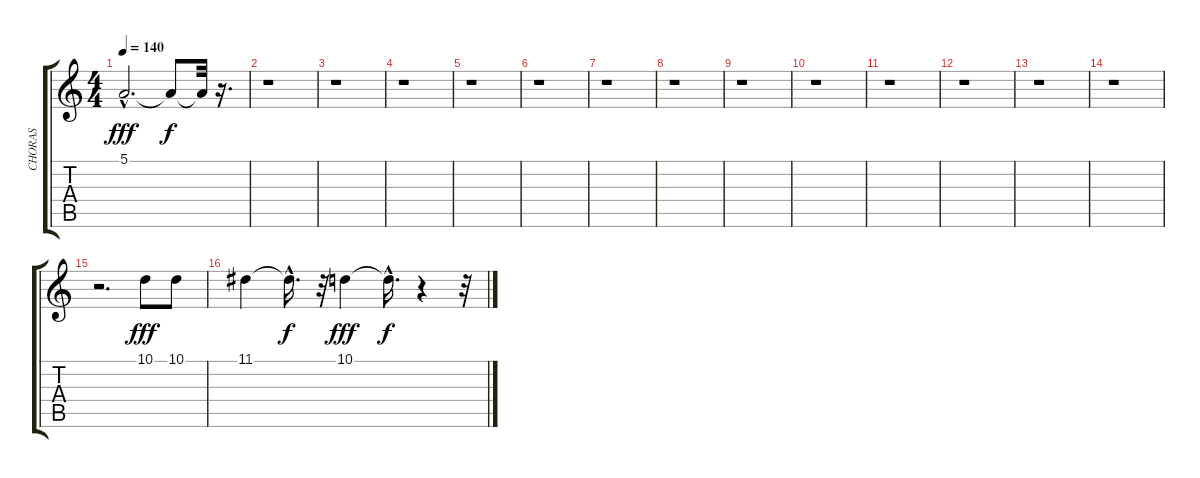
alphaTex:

\track ("CHORAS" "CHORAS") {instrument lead1square}
\staff {score tabs}
\tuning (E4 B3 G3 D3 A2 E2) {hide}
\ts (4 4)
\tempo 140
\clef g2
\ks c
5.1{hac}.2{d dy fff} 5.1{t}.8{dy f} 5.1{t}.32 r.16{d} |
r.1 |
r.1 |
r.1 |
r.1 |
r.1 |
r.1 |
r.1 |
r.1 |
r.1 |
r.1 |
r.1 |
r.1 |
r.1 |
r.2{d} 10.1.8{dy fff} 10.1.8 |
11.1.4 11.1{hac t}.16{d dy f} r.32 10.1.4{dy fff} 10.1{hac t}.16{d dy f} r.4 r.32
